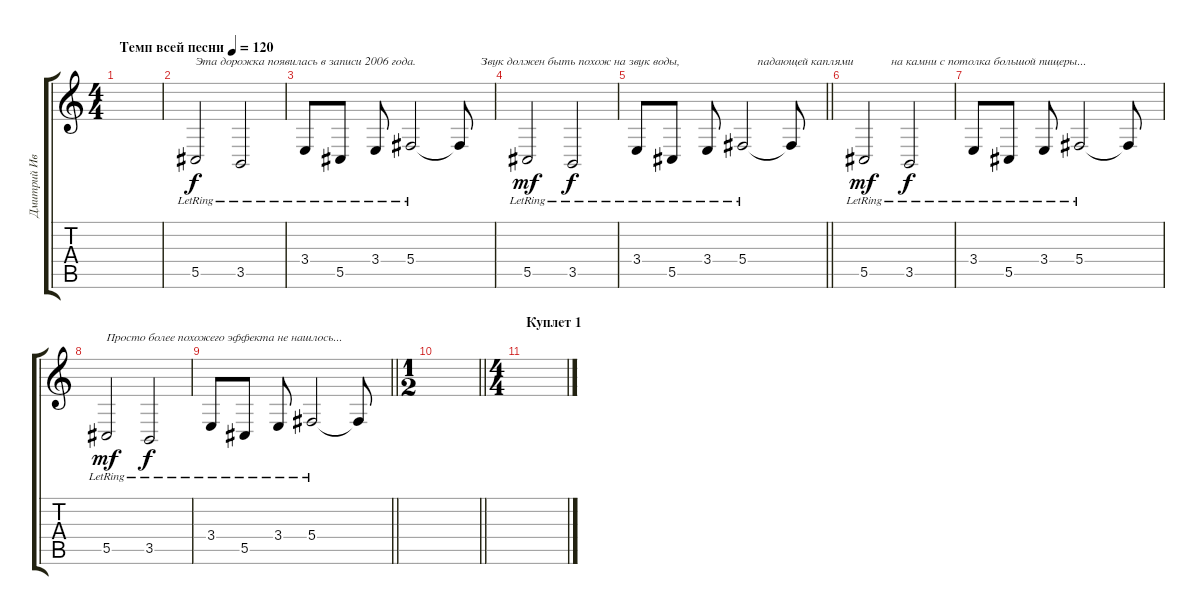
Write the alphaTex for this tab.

\track ("Дмитрий Иванов        (Синтезатор)" "Дмитрий Ив") {instrument fx1rain}
\staff {score tabs}
\tuning (Eb4 Bb3 Gb3 Db3 Ab2 Eb2) {hide}
\ts (4 4)
\tempo (120 "Темп всей песни")
\clef g2
\ks c
|
5.5{lr}.2{txt "Эта дорожка появилась в записи 2006 года."} 3.5{lr}.2{dy f} |
3.4{lr}.8 5.5{lr}.8 3.4{lr}.8 5.4{lr}.2 5.4{t}.8{txt "       Звук должен быть похож на звук воды,"} |
5.5{lr}.2{dy mf} 3.5{lr}.2{dy f} |
\barLineRight lightlight
3.4{lr}.8 5.5{lr}.8 3.4{lr}.8 5.4{lr}.2{txt "     падающей каплями"} 5.4{t}.8 |
5.5{lr}.2{txt "         на камни с потолка большой пищеры..." dy mf} 3.5{lr}.2{dy f} |
3.4{lr}.8 5.5{lr}.8 3.4{lr}.8 5.4{lr}.2 5.4{t}.8 |
5.5{lr}.2{txt "Просто более похожего эффекта не нашлось..." dy mf} 3.5{lr}.2{dy f} |
\barLineRight lightlight
3.4{lr}.8 5.5{lr}.8 3.4{lr}.8 5.4{lr}.2 5.4{t}.8 |
\ts (1 2)
\barLineRight lightlight
|
\ts (4 4)
\section ("" "Куплет 1")
